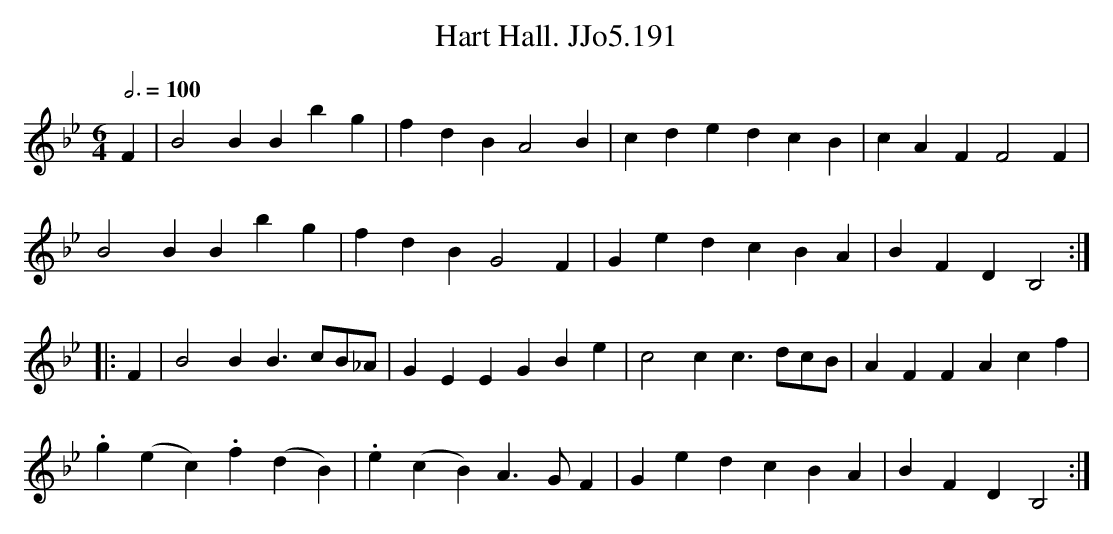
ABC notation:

X:1
T:Hart Hall. JJo5.191
M:6/4
L:1/4
Q:3/4=100
K:Bb
F|B2BBbg|fdBA2B|cdedcB|cAFF2F|
B2BBbg|fdBG2F|GedcBA|BFDB,2:|
|:F|B2BB> cB/_A/|GEEGBe|c2cc> dc/B/|AFFAcf|
.g(ec) .f(dB)|.e(cB)A>GF|GedcBA|BFDB,2:|
